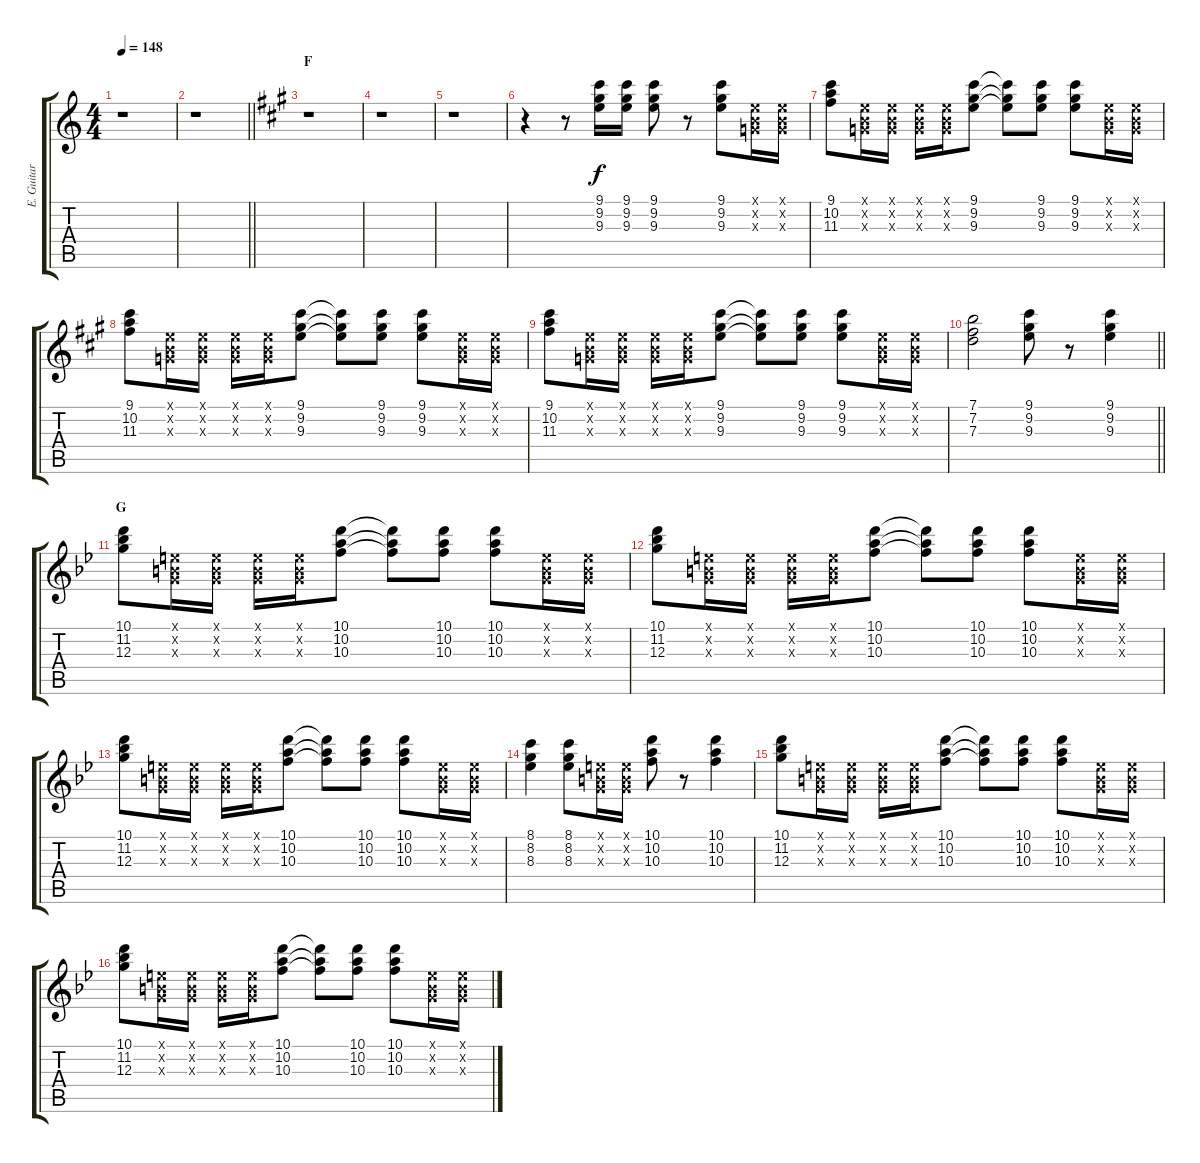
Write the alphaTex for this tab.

\track ("E. Guitar I" "E. Guitar ") {instrument overdrivenguitar}
\staff {score tabs}
\tuning (E4 B3 G3 D3 A2 E2) {hide}
\ts (4 4)
\tempo 148
\clef g2
\ks c
r.1{dy f} |
\barLineRight lightlight
r.1 |
\section ("" "F")
\ks a
r.1 |
r.1 |
r.1 |
r.4 r.8 (9.1 9.2 9.3).16 (9.1 9.2 9.3).16 (9.1 9.2 9.3).8 r.8 (9.1 9.2 9.3).8 (0.1{x} 0.2{x} 0.3{x}).16 (0.1{x} 0.2{x} 0.3{x}).16 |
(9.1 10.2 11.3).8 (0.1{x} 0.2{x} 0.3{x}).16 (0.1{x} 0.2{x} 0.3{x}).16 (0.1{x} 0.2{x} 0.3{x}).16 (0.1{x} 0.2{x} 0.3{x}).16 (9.1 9.2 9.3).8 (9.1{t} 9.2{t} 9.3{t}).8 (9.1 9.2 9.3).8 (9.1 9.2 9.3).8 (0.1{x} 0.2{x} 0.3{x}).16 (0.1{x} 0.2{x} 0.3{x}).16 |
(9.1 10.2 11.3).8 (0.1{x} 0.2{x} 0.3{x}).16 (0.1{x} 0.2{x} 0.3{x}).16 (0.1{x} 0.2{x} 0.3{x}).16 (0.1{x} 0.2{x} 0.3{x}).16 (9.1 9.2 9.3).8 (9.1{t} 9.2{t} 9.3{t}).8 (9.1 9.2 9.3).8 (9.1 9.2 9.3).8 (0.1{x} 0.2{x} 0.3{x}).16 (0.1{x} 0.2{x} 0.3{x}).16 |
(9.1 10.2 11.3).8 (0.1{x} 0.2{x} 0.3{x}).16 (0.1{x} 0.2{x} 0.3{x}).16 (0.1{x} 0.2{x} 0.3{x}).16 (0.1{x} 0.2{x} 0.3{x}).16 (9.1 9.2 9.3).8 (9.1{t} 9.2{t} 9.3{t}).8 (9.1 9.2 9.3).8 (9.1 9.2 9.3).8 (0.1{x} 0.2{x} 0.3{x}).16 (0.1{x} 0.2{x} 0.3{x}).16 |
\barLineRight lightlight
(7.1 7.2 7.3).2 (9.1 9.2 9.3).8 r.8 (9.1 9.2 9.3).4 |
\section ("" "G")
\ks bb
(10.1 11.2 12.3).8 (0.1{x} 0.2{x} 0.3{x}).16 (0.1{x} 0.2{x} 0.3{x}).16 (0.1{x} 0.2{x} 0.3{x}).16 (0.1{x} 0.2{x} 0.3{x}).16 (10.1 10.2 10.3).8 (10.1{t} 10.2{t} 10.3{t}).8 (10.1 10.2 10.3).8 (10.1 10.2 10.3).8 (0.1{x} 0.2{x} 0.3{x}).16 (0.1{x} 0.2{x} 0.3{x}).16 |
(10.1 11.2 12.3).8 (0.1{x} 0.2{x} 0.3{x}).16 (0.1{x} 0.2{x} 0.3{x}).16 (0.1{x} 0.2{x} 0.3{x}).16 (0.1{x} 0.2{x} 0.3{x}).16 (10.1 10.2 10.3).8 (10.1{t} 10.2{t} 10.3{t}).8 (10.1 10.2 10.3).8 (10.1 10.2 10.3).8 (0.1{x} 0.2{x} 0.3{x}).16 (0.1{x} 0.2{x} 0.3{x}).16 |
(10.1 11.2 12.3).8 (0.1{x} 0.2{x} 0.3{x}).16 (0.1{x} 0.2{x} 0.3{x}).16 (0.1{x} 0.2{x} 0.3{x}).16 (0.1{x} 0.2{x} 0.3{x}).16 (10.1 10.2 10.3).8 (10.1{t} 10.2{t} 10.3{t}).8 (10.1 10.2 10.3).8 (10.1 10.2 10.3).8 (0.1{x} 0.2{x} 0.3{x}).16 (0.1{x} 0.2{x} 0.3{x}).16 |
(8.1 8.2 8.3).4 (8.1 8.2 8.3).8 (0.1{x} 0.2{x} 0.3{x}).16 (0.1{x} 0.2{x} 0.3{x}).16 (10.1 10.2 10.3).8 r.8 (10.1 10.2 10.3).4 |
(10.1 11.2 12.3).8 (0.1{x} 0.2{x} 0.3{x}).16 (0.1{x} 0.2{x} 0.3{x}).16 (0.1{x} 0.2{x} 0.3{x}).16 (0.1{x} 0.2{x} 0.3{x}).16 (10.1 10.2 10.3).8 (10.1{t} 10.2{t} 10.3{t}).8 (10.1 10.2 10.3).8 (10.1 10.2 10.3).8 (0.1{x} 0.2{x} 0.3{x}).16 (0.1{x} 0.2{x} 0.3{x}).16 |
(10.1 11.2 12.3).8 (0.1{x} 0.2{x} 0.3{x}).16 (0.1{x} 0.2{x} 0.3{x}).16 (0.1{x} 0.2{x} 0.3{x}).16 (0.1{x} 0.2{x} 0.3{x}).16 (10.1 10.2 10.3).8 (10.1{t} 10.2{t} 10.3{t}).8 (10.1 10.2 10.3).8 (10.1 10.2 10.3).8 (0.1{x} 0.2{x} 0.3{x}).16 (0.1{x} 0.2{x} 0.3{x}).16
